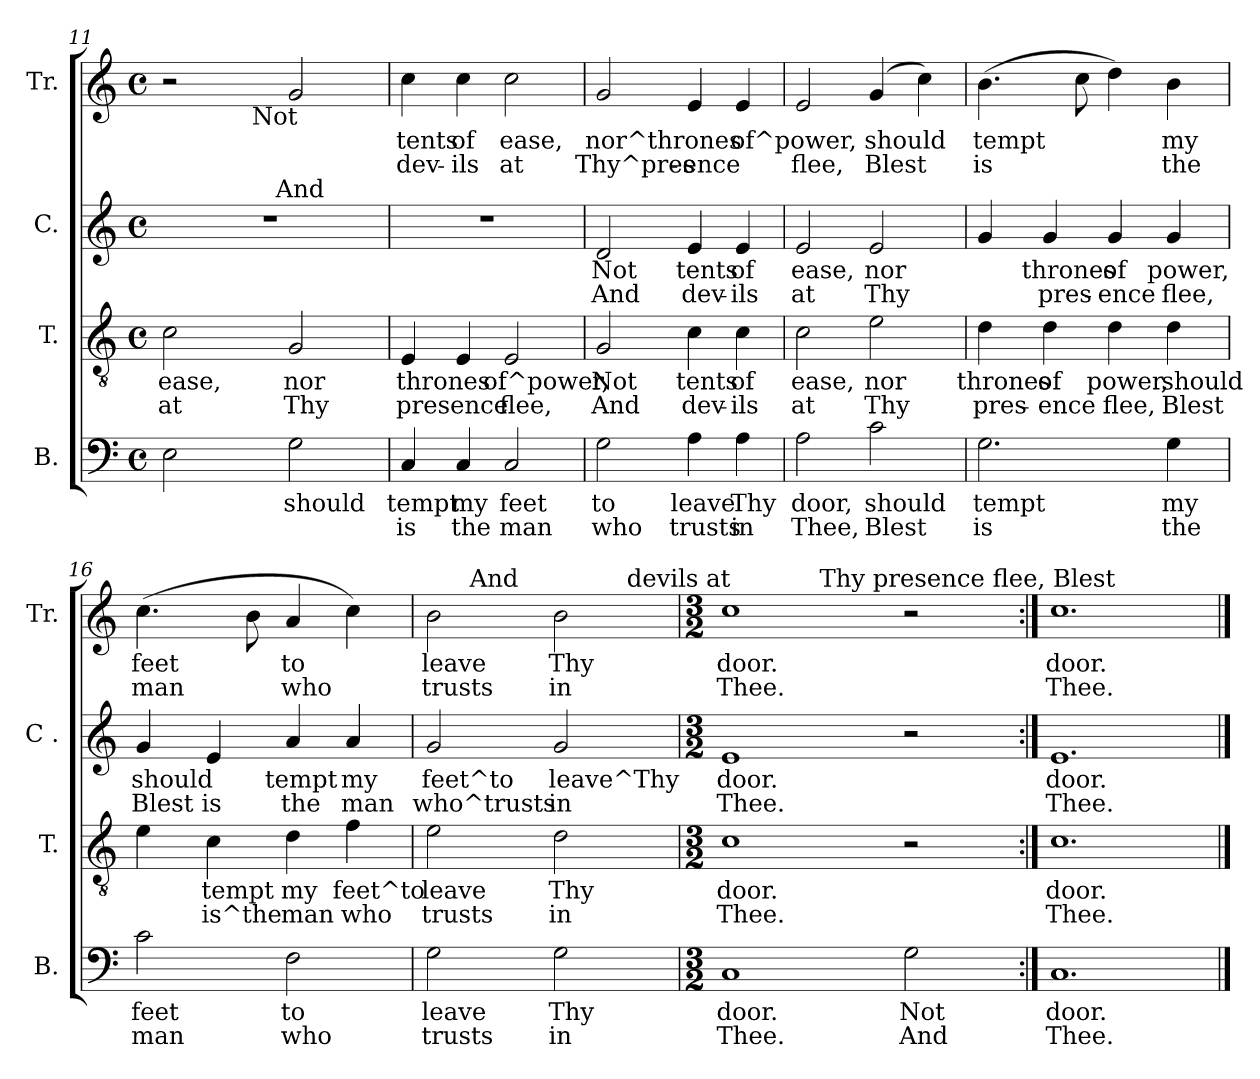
**kern	**text	**text	**kern	**text	**text	**kern	**text	**text	**kern	**text	**text
*part4	*part4	*part4	*part3	*part3	*part3	*part2	*part2	*part2	*part1	*part1	*part1
*staff4	*staff4	*staff4	*staff3	*staff3	*staff3	*staff2	*staff2	*staff2	*staff1	*staff1	*staff1
*I"B.	*	*	*I"T.	*	*	*I"C.	*	*	*I"Tr.	*	*
*I'B.	*	*	*I'T.	*	*	*I'C .	*	*	*I'Tr.	*	*
*clefF4	*	*	*clefGv2	*	*	*clefG2	*	*	*clefG2	*	*
*k[]	*	*	*k[]	*	*	*k[]	*	*	*k[]	*	*
*C:	*	*	*C:	*	*	*C:	*	*	*C:	*	*
*M4/4	*	*	*M4/4	*	*	*M4/4	*	*	*M4/4	*	*
*met(c)	*	*	*met(c)	*	*	*met(c)	*	*	*met(c)	*	*
=11	=11	=11	=11	=11	=11	=11	=11	=11	=11	=11	=11
!	!LO:LY:b	!	!	!LO:LY:b:rj	!LO:LY:b:rj	!	!	!	!	!	!
*	*	*	*	*	*	*^	*	*	*^	*	*
2E\	.	.	2c\	ease,	at	1r	4...ryy	.	.	2r	4ryy	.	.
.	.	.	.	.	.	.	.	.	.	.	8ryy	.	.
.	.	.	.	.	.	.	.	.	.	.	64ryy	.	.
!	!	!	!	!	!	!	!	!	!	!	!LO:TX:b:t=Not	!	!
.	.	.	.	.	.	.	.	.	.	.	2ryy	.	.
!	!	!	!	!	!	!	!LO:TX:a:t=And	!	!	!	!	!	!
.	.	.	.	.	.	.	2ryy	.	.	.	.	.	.
!	!LO:LY:b	!	!	!LO:LY:b:rj	!LO:LY:b:rj	!	!	!	!	!	!	!LO:LY:b	!
2G\	should	.	2G/	nor	Thy	.	.	.	.	2g/	.	.	.
.	.	.	.	.	.	.	.	.	.	.	16..ryy	.	.
.	.	.	.	.	.	.	32ryy	.	.	.	.	.	.
!!LO:PB:g=z
=12	=12	=12	=12	=12	=12	=12	=12	=12	=12	=12	=12	=12	=12
!	!LO:LY:b	!LO:LY:b	!	!LO:LY:b:rj	!LO:LY:b:rj	!	!	!	!	!	!	!LO:LY:b	!LO:LY:b
*	*	*	*	*	*	*v	*v	*	*	*	*	*	*
*	*	*	*	*	*	*	*	*	*v	*v	*	*
4C/	tempt	is	4E/	thrones	presence	1r	.	.	4cc\	tents	dev-
!	!LO:LY:b	!LO:LY:b	!	!LO:LY:b:rj	!LO:LY:b:rj	!	!	!	!	!LO:LY:b	!LO:LY:b
4C/	my	the	4E/	.	.	.	.	.	4cc\	-of	ils
!	!LO:LY:b	!LO:LY:b	!	!LO:LY:b:rj	!LO:LY:b:rj	!	!	!	!	!LO:LY:b	!LO:LY:b
2C/	feet	man	2E/	of^power,	flee,	.	.	.	2cc\	ease,	at
=13	=13	=13	=13	=13	=13	=13	=13	=13	=13	=13	=13
!	!LO:LY:b	!LO:LY:b	!	!LO:LY:b:rj	!LO:LY:b:rj	!	!LO:LY:b:cj	!LO:LY:b:cj	!	!LO:LY:b	!LO:LY:b
2G\	to	who	2G/	Not	And	2d/	Not	And	2g/	nor^thrones	Thy^pres-
!	!LO:LY:b	!LO:LY:b	!	!LO:LY:b:rj	!LO:LY:b:rj	!	!LO:LY:b:cj	!LO:LY:b:cj	!	!LO:LY:b	!LO:LY:b
4A\	leave	trusts	4c\	tents	dev-	4e/	tents	dev-	4e/	-	ence
!	!LO:LY:b	!LO:LY:b	!	!LO:LY:b:rj	!LO:LY:b:rj	!	!LO:LY:b:cj	!LO:LY:b:cj	!	!LO:LY:b	!LO:LY:b
4A\	Thy	in	4c\	-of	ils	4e/	-of	ils	4e/	of^power,	.
=14	=14	=14	=14	=14	=14	=14	=14	=14	=14	=14	=14
!	!LO:LY:b	!LO:LY:b	!	!LO:LY:b:rj	!LO:LY:b:rj	!	!LO:LY:b:cj	!LO:LY:b:cj	!	!LO:LY:b	!LO:LY:b
2A\	door,	Thee,	2c\	ease,	at	2e/	ease,	at	2e/	.	flee,
!	!LO:LY:b	!LO:LY:b	!	!LO:LY:b:rj	!LO:LY:b:rj	!	!LO:LY:b:cj	!LO:LY:b:cj	!	!LO:LY:b	!LO:LY:b
2c\	should	Blest	2e\	nor	Thy	2e/	nor	Thy	(>4g/	should	Blest
!	!	!	!	!	!	!	!	!	!	!LO:LY:b	!LO:LY:b
.	.	.	.	.	.	.	.	.	4cc\)	.	.
=15	=15	=15	=15	=15	=15	=15	=15	=15	=15	=15	=15
!	!LO:LY:b	!LO:LY:b	!	!LO:LY:b:rj	!LO:LY:b:rj	!	!LO:LY:b:cj	!LO:LY:b:cj	!	!LO:LY:b	!LO:LY:b
2.G\	tempt	is	4d\	thrones	pres-	4g/	.	.	(>4.b>\	tempt	is
!	!	!	!	!LO:LY:b:rj	!LO:LY:b:rj	!	!LO:LY:b:cj	!LO:LY:b:cj	!	!	!
.	.	.	4d\	-of	ence	4g/	thrones	pres-	.	.	.
!	!	!	!	!	!	!	!	!	!	!LO:LY:b	!LO:LY:b
.	.	.	.	.	.	.	.	.	8cc\	.	.
!	!	!	!	!LO:LY:b:rj	!LO:LY:b:rj	!	!LO:LY:b:cj	!LO:LY:b:cj	!	!LO:LY:b	!LO:LY:b
.	.	.	4d\	power,	flee,	4g/	-of	ence	4dd\)	.	.
!	!LO:LY:b	!LO:LY:b	!	!LO:LY:b:rj	!LO:LY:b:rj	!	!LO:LY:b:cj	!LO:LY:b:cj	!	!LO:LY:b	!LO:LY:b
4G\	my	the	4d\	should	Blest	4g/	power,	flee,	4b\	my	the
=16	=16	=16	=16	=16	=16	=16	=16	=16	=16	=16	=16
!	!LO:LY:b	!LO:LY:b	!	!LO:LY:b:rj	!LO:LY:b:rj	!	!LO:LY:b:cj	!LO:LY:b:cj	!	!LO:LY:b	!LO:LY:b
2c\	feet	man	4e\	.	.	4g/	should	Blest	(>4.cc\	feet	man
!	!	!	!	!LO:LY:b:rj	!LO:LY:b:rj	!	!LO:LY:b:cj	!LO:LY:b:cj	!	!	!
.	.	.	4c\	tempt	is^the	4e/	.	is	.	.	.
!	!	!	!	!	!	!	!	!	!	!LO:LY:b	!LO:LY:b
.	.	.	.	.	.	.	.	.	8b\	.	.
!	!LO:LY:b	!LO:LY:b	!	!LO:LY:b:rj	!LO:LY:b:rj	!	!LO:LY:b:cj	!LO:LY:b:cj	!	!LO:LY:b	!LO:LY:b
2F\	to	who	4d\	my	man	4a/	tempt	the	4a/	to	who
!	!	!	!	!LO:LY:b:rj	!LO:LY:b:rj	!	!LO:LY:b:cj	!LO:LY:b:cj	!	!LO:LY:b	!LO:LY:b
.	.	.	4f\	feet^to	who	4a/	my	man	4cc\)	.	.
=17	=17	=17	=17	=17	=17	=17	=17	=17	=17	=17	=17
!	!LO:LY:b	!LO:LY:b	!	!LO:LY:b:rj	!LO:LY:b:rj	!	!LO:LY:b:cj	!LO:LY:b:cj	!	!LO:LY:b	!LO:LY:b
*	*	*	*	*	*	*	*	*	*^	*	*
*	*	*	*	*	*	*	*	*	*	*^	*	*
2G\	leave	trusts	2e\	leave	trusts	2g/	feet^to	who^trusts	2b\	8ryy	2ryy	leave	trusts
!	!	!	!	!	!	!	!	!	!	!LO:TX:a:t=And	!	!	!
.	.	.	.	.	.	.	.	.	.	2..ryy	.	.	.
!	!LO:LY:b	!LO:LY:b	!	!LO:LY:b:rj	!LO:LY:b:rj	!	!LO:LY:b:cj	!LO:LY:b:cj	!	!	!	!LO:LY:b	!LO:LY:b
2G\	Thy	in	2d\	Thy	in	2g/	leave^Thy	in	2b\	.	4ryy	Thy	in
.	.	.	.	.	.	.	.	.	.	.	32ryy	.	.
!	!	!	!	!	!	!	!	!	!	!	!LO:TX:a:t=devils at	!	!
.	.	.	.	.	.	.	.	.	.	.	8..ryy	.	.
*	*	*	*	*	*	*	*	*	*v	*v	*v	*	*
=18	=18	=18	=18	=18	=18	=18	=18	=18	=18	=18	=18
*M3/2	*	*	*M3/2	*	*	*M3/2	*	*	*M3/2	*	*
*	*	*	*	*	*	*	*	*	*^	*	*
*	*	*	*	*	*	*	*	*	*	*^	*	*
!	!LO:LY:b	!LO:LY:b	!	!LO:LY:b:rj	!LO:LY:b:rj	!	!LO:LY:b:cj	!LO:LY:b:cj	!	!	!	!LO:LY:b	!LO:LY:b
*	*	*	*	*	*	*	*	*	*	*v	*v	*	*
1C	door.	Thee.	1c	door.	Thee.	1e	door.	Thee.	1cc	2ryy	door.	Thee.
.	.	.	.	.	.	.	.	.	.	64ryy	.	.
!	!	!	!	!	!	!	!	!	!	!LO:TX:a:t=Thy presence flee, Blest	!	!
.	.	.	.	.	.	.	.	.	.	2ryy	.	.
!	!LO:LY:b	!LO:LY:b	!	!	!	!	!	!	!	!	!	!
2G\	Not	And	2r	.	.	2r	.	.	2r	.	.	.
.	.	.	.	.	.	.	.	.	.	4ryy	.	.
.	.	.	.	.	.	.	.	.	.	8...ryy	.	.
=19:|!	=19:|!	=19:|!	=19:|!	=19:|!	=19:|!	=19:|!	=19:|!	=19:|!	=19:|!	=19:|!	=19:|!	=19:|!
!	!LO:LY:b	!LO:LY:b	!	!LO:LY:b:rj	!LO:LY:b:rj	!	!LO:LY:b:cj	!LO:LY:b:cj	!	!	!LO:LY:b	!LO:LY:b
*	*	*	*	*	*	*	*	*	*v	*v	*	*
1.C	door.	Thee.	1.c	door.	Thee.	1.e	door.	Thee.	1.cc	door.	Thee.
==	==	==	==	==	==	==	==	==	==	==	==
*-	*-	*-	*-	*-	*-	*-	*-	*-	*-	*-	*-
